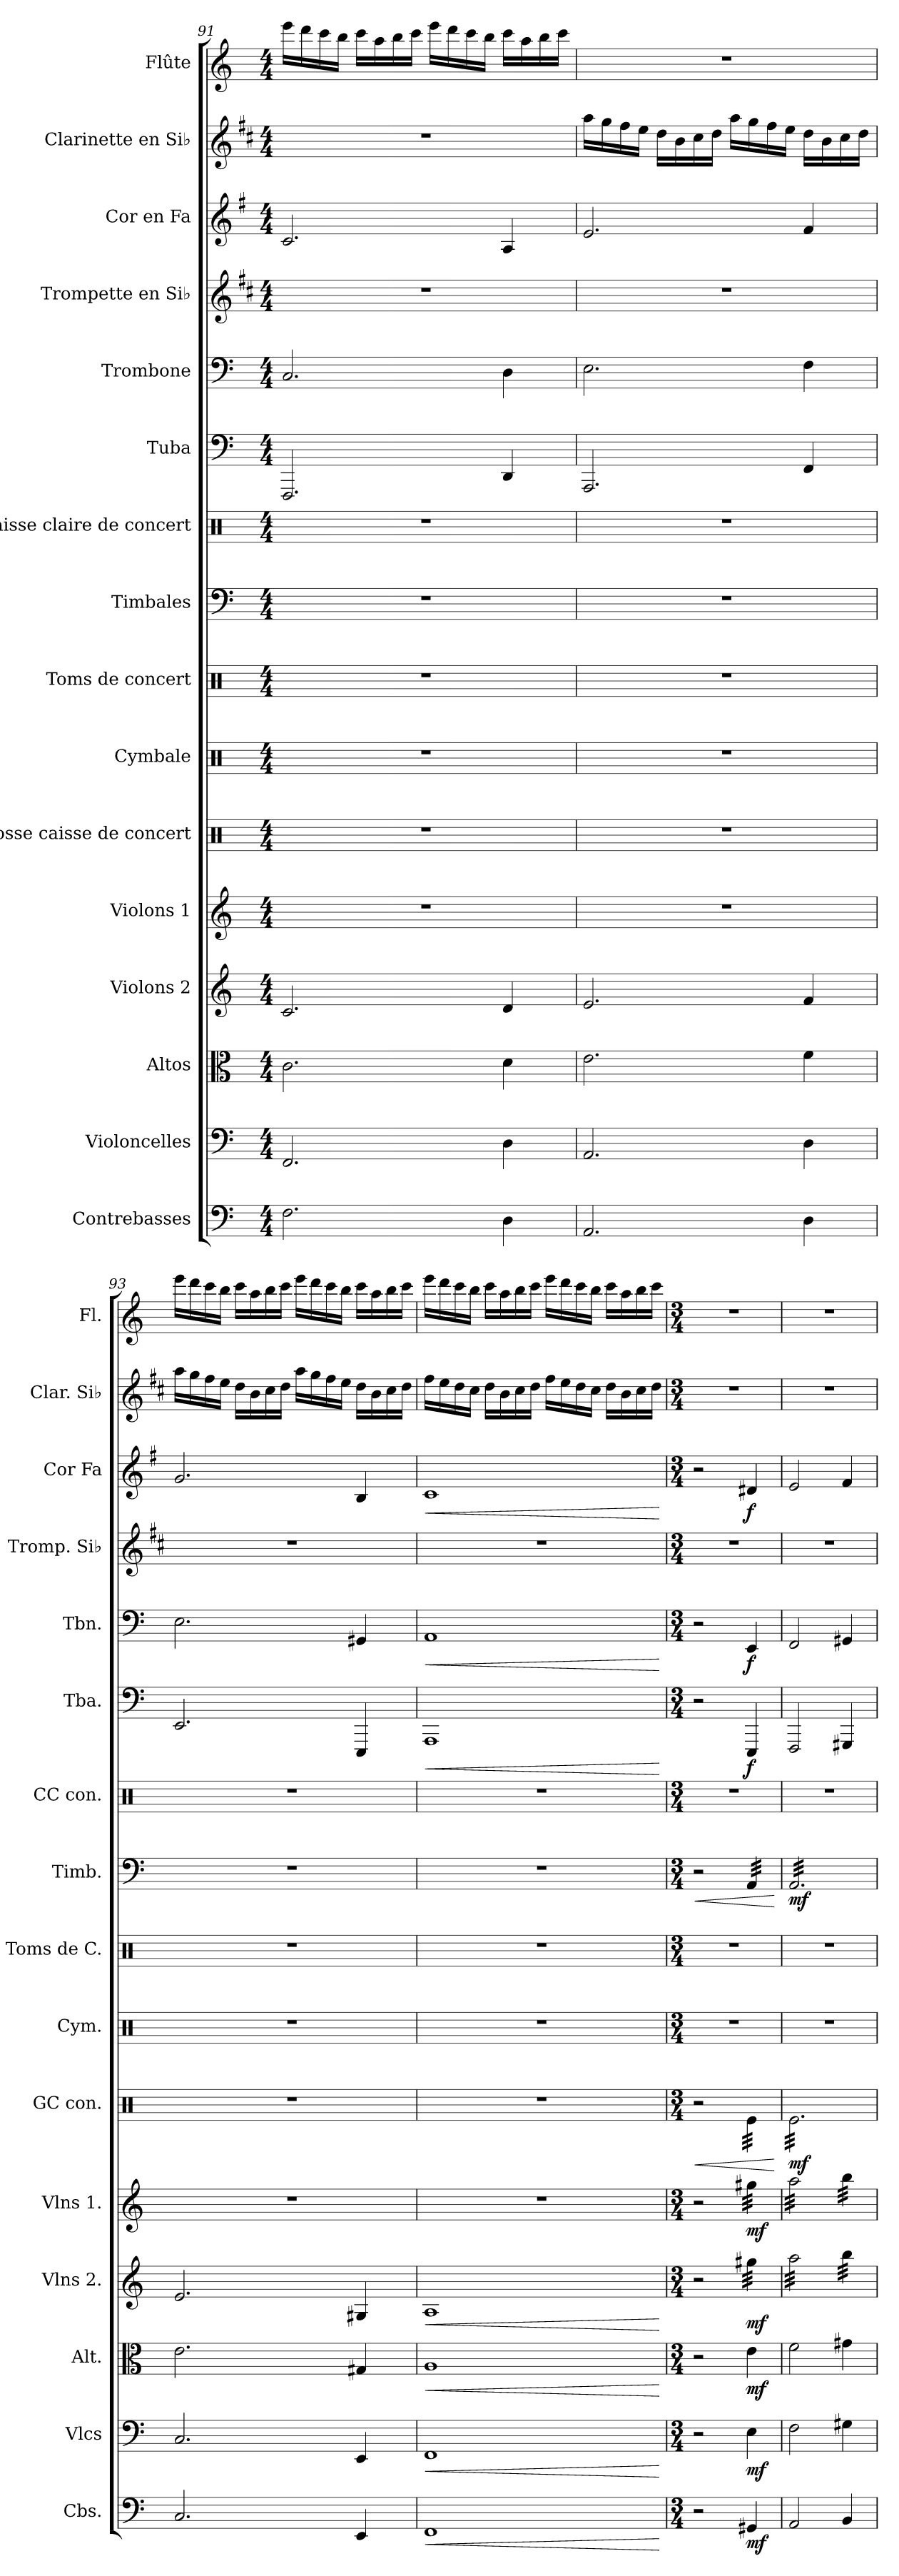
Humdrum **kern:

**kern	**dynam	**kern	**dynam	**kern	**dynam	**kern	**dynam	**kern	**dynam	**kern	**dynam	**kern	**kern	**kern	**dynam	**kern	**kern	**dynam	**kern	**dynam	**kern	**kern	**dynam	**kern	**kern
*part16	*part16	*part15	*part15	*part14	*part14	*part13	*part13	*part12	*part12	*part11	*part11	*part10	*part9	*part8	*part8	*part7	*part6	*part6	*part5	*part5	*part4	*part3	*part3	*part2	*part1
*staff16	*staff16	*staff15	*staff15	*staff14	*staff14	*staff13	*staff13	*staff12	*staff12	*staff11	*staff11	*staff10	*staff9	*staff8	*staff8	*staff7	*staff6	*staff6	*staff5	*staff5	*staff4	*staff3	*staff3	*staff2	*staff1
*I"Contrebasses	*	*I"Violoncelles	*	*I"Altos	*	*I"Violons 2	*	*I"Violons 1	*	*I"Grosse caisse de concert	*	*I"Cymbale	*I"Toms de concert	*I"Timbales	*	*I"Caisse claire de concert	*I"Tuba	*	*I"Trombone	*	*I"Trompette en Si♭	*I"Cor en Fa	*	*I"Clarinette en Si♭	*I"Flûte
*I'Cbs.	*	*I'Vlcs	*	*I'Alt.	*	*I'Vlns 2.	*	*I'Vlns 1.	*	*I'GC con.	*	*I'Cym.	*I'Toms de C.	*I'Timb.	*	*I'CC con.	*I'Tba.	*	*I'Tbn.	*	*I'Tromp. Si♭	*I'Cor Fa	*	*I'Clar. Si♭	*I'Fl.
!!LO:PB:g=z
*clefF4	*	*clefF4	*	*clefC3	*	*clefG2	*	*clefG2	*	*clefX	*	*clefX	*clefX	*clefF4	*	*clefX	*clefF4	*	*clefF4	*	*clefG2	*clefG2	*	*clefG2	*clefG2
*ITrd7c12	*	*	*	*	*	*	*	*	*	*	*	*	*	*	*	*	*	*	*	*	*ITrd1c2	*ITrd4c7	*	*ITrd1c2	*
*k[]	*	*k[]	*	*k[]	*	*k[]	*	*k[]	*	*k[]	*	*k[]	*k[]	*k[]	*	*k[]	*k[]	*	*k[]	*	*k[]	*k[]	*	*k[]	*k[]
*M4/4	*	*M4/4	*	*M4/4	*	*M4/4	*	*M4/4	*	*M4/4	*	*M4/4	*M4/4	*M4/4	*	*M4/4	*M4/4	*	*M4/4	*	*M4/4	*M4/4	*	*M4/4	*M4/4
=91	=91	=91	=91	=91	=91	=91	=91	=91	=91	=91	=91	=91	=91	=91	=91	=91	=91	=91	=91	=91	=91	=91	=91	=91	=91
2.FF\	.	2.FF/	.	2.c\	.	2.c/	.	1r	.	1r	.	1r	1r	1r	.	1r	2.FFF/	.	2.C/	.	1r	2.F/	.	1r	16eee\LL
.	.	.	.	.	.	.	.	.	.	.	.	.	.	.	.	.	.	.	.	.	.	.	.	.	16ddd\
.	.	.	.	.	.	.	.	.	.	.	.	.	.	.	.	.	.	.	.	.	.	.	.	.	16ccc\
.	.	.	.	.	.	.	.	.	.	.	.	.	.	.	.	.	.	.	.	.	.	.	.	.	16bb\JJ
.	.	.	.	.	.	.	.	.	.	.	.	.	.	.	.	.	.	.	.	.	.	.	.	.	16ccc\LL
.	.	.	.	.	.	.	.	.	.	.	.	.	.	.	.	.	.	.	.	.	.	.	.	.	16aa\
.	.	.	.	.	.	.	.	.	.	.	.	.	.	.	.	.	.	.	.	.	.	.	.	.	16bb\
.	.	.	.	.	.	.	.	.	.	.	.	.	.	.	.	.	.	.	.	.	.	.	.	.	16ccc\JJ
.	.	.	.	.	.	.	.	.	.	.	.	.	.	.	.	.	.	.	.	.	.	.	.	.	16eee\LL
.	.	.	.	.	.	.	.	.	.	.	.	.	.	.	.	.	.	.	.	.	.	.	.	.	16ddd\
.	.	.	.	.	.	.	.	.	.	.	.	.	.	.	.	.	.	.	.	.	.	.	.	.	16ccc\
.	.	.	.	.	.	.	.	.	.	.	.	.	.	.	.	.	.	.	.	.	.	.	.	.	16bb\JJ
4DD\	.	4D\	.	4d\	.	4d/	.	.	.	.	.	.	.	.	.	.	4DD/	.	4D\	.	.	4D/	.	.	16ccc\LL
.	.	.	.	.	.	.	.	.	.	.	.	.	.	.	.	.	.	.	.	.	.	.	.	.	16aa\
.	.	.	.	.	.	.	.	.	.	.	.	.	.	.	.	.	.	.	.	.	.	.	.	.	16bb\
.	.	.	.	.	.	.	.	.	.	.	.	.	.	.	.	.	.	.	.	.	.	.	.	.	16ccc\JJ
=92	=92	=92	=92	=92	=92	=92	=92	=92	=92	=92	=92	=92	=92	=92	=92	=92	=92	=92	=92	=92	=92	=92	=92	=92	=92
2.AAA/	.	2.AA/	.	2.e\	.	2.e/	.	1r	.	1r	.	1r	1r	1r	.	1r	2.AAA/	.	2.E\	.	1r	2.A/	.	16gg\LL	1r
.	.	.	.	.	.	.	.	.	.	.	.	.	.	.	.	.	.	.	.	.	.	.	.	16ff\	.
.	.	.	.	.	.	.	.	.	.	.	.	.	.	.	.	.	.	.	.	.	.	.	.	16ee\	.
.	.	.	.	.	.	.	.	.	.	.	.	.	.	.	.	.	.	.	.	.	.	.	.	16dd\JJ	.
.	.	.	.	.	.	.	.	.	.	.	.	.	.	.	.	.	.	.	.	.	.	.	.	16cc\LL	.
.	.	.	.	.	.	.	.	.	.	.	.	.	.	.	.	.	.	.	.	.	.	.	.	16a\	.
.	.	.	.	.	.	.	.	.	.	.	.	.	.	.	.	.	.	.	.	.	.	.	.	16b\	.
.	.	.	.	.	.	.	.	.	.	.	.	.	.	.	.	.	.	.	.	.	.	.	.	16cc\JJ	.
.	.	.	.	.	.	.	.	.	.	.	.	.	.	.	.	.	.	.	.	.	.	.	.	16gg\LL	.
.	.	.	.	.	.	.	.	.	.	.	.	.	.	.	.	.	.	.	.	.	.	.	.	16ff\	.
.	.	.	.	.	.	.	.	.	.	.	.	.	.	.	.	.	.	.	.	.	.	.	.	16ee\	.
.	.	.	.	.	.	.	.	.	.	.	.	.	.	.	.	.	.	.	.	.	.	.	.	16dd\JJ	.
4DD\	.	4D\	.	4f\	.	4f/	.	.	.	.	.	.	.	.	.	.	4FF/	.	4F\	.	.	4B/	.	16cc\LL	.
.	.	.	.	.	.	.	.	.	.	.	.	.	.	.	.	.	.	.	.	.	.	.	.	16a\	.
.	.	.	.	.	.	.	.	.	.	.	.	.	.	.	.	.	.	.	.	.	.	.	.	16b\	.
.	.	.	.	.	.	.	.	.	.	.	.	.	.	.	.	.	.	.	.	.	.	.	.	16cc\JJ	.
!!LO:PB:g=z
=93	=93	=93	=93	=93	=93	=93	=93	=93	=93	=93	=93	=93	=93	=93	=93	=93	=93	=93	=93	=93	=93	=93	=93	=93	=93
2.CC/	.	2.C/	.	2.e\	.	2.e/	.	1r	.	1r	.	1r	1r	1r	.	1r	2.EE/	.	2.E\	.	1r	2.c/	.	16gg\LL	16eee\LL
.	.	.	.	.	.	.	.	.	.	.	.	.	.	.	.	.	.	.	.	.	.	.	.	16ff\	16ddd\
.	.	.	.	.	.	.	.	.	.	.	.	.	.	.	.	.	.	.	.	.	.	.	.	16ee\	16ccc\
.	.	.	.	.	.	.	.	.	.	.	.	.	.	.	.	.	.	.	.	.	.	.	.	16dd\JJ	16bb\JJ
.	.	.	.	.	.	.	.	.	.	.	.	.	.	.	.	.	.	.	.	.	.	.	.	16cc\LL	16ccc\LL
.	.	.	.	.	.	.	.	.	.	.	.	.	.	.	.	.	.	.	.	.	.	.	.	16a\	16aa\
.	.	.	.	.	.	.	.	.	.	.	.	.	.	.	.	.	.	.	.	.	.	.	.	16b\	16bb\
.	.	.	.	.	.	.	.	.	.	.	.	.	.	.	.	.	.	.	.	.	.	.	.	16cc\JJ	16ccc\JJ
.	.	.	.	.	.	.	.	.	.	.	.	.	.	.	.	.	.	.	.	.	.	.	.	16gg\LL	16eee\LL
.	.	.	.	.	.	.	.	.	.	.	.	.	.	.	.	.	.	.	.	.	.	.	.	16ff\	16ddd\
.	.	.	.	.	.	.	.	.	.	.	.	.	.	.	.	.	.	.	.	.	.	.	.	16ee\	16ccc\
.	.	.	.	.	.	.	.	.	.	.	.	.	.	.	.	.	.	.	.	.	.	.	.	16dd\JJ	16bb\JJ
4EEE/	.	4EE/	.	4G#X/	.	4G#X/	.	.	.	.	.	.	.	.	.	.	4EEE/	.	4GG#X/	.	.	4E/	.	16cc\LL	16ccc\LL
.	.	.	.	.	.	.	.	.	.	.	.	.	.	.	.	.	.	.	.	.	.	.	.	16a\	16aa\
.	.	.	.	.	.	.	.	.	.	.	.	.	.	.	.	.	.	.	.	.	.	.	.	16b\	16bb\
.	.	.	.	.	.	.	.	.	.	.	.	.	.	.	.	.	.	.	.	.	.	.	.	16cc\JJ	16ccc\JJ
!!LO:PB:g=z
=94	=94	=94	=94	=94	=94	=94	=94	=94	=94	=94	=94	=94	=94	=94	=94	=94	=94	=94	=94	=94	=94	=94	=94	=94	=94
!	!LO:HP:b	!	!LO:HP:b	!	!	!	!	!	!	!	!	!	!	!	!	!	!	!	!	!	!	!	!	!	!
!	!	!	!LO:HP:n=1:b	!	!LO:HP:b	!	!LO:HP:b	!	!	!	!	!	!	!	!	!	!	!LO:HP:b	!	!LO:HP:b	!	!	!LO:HP:b	!	!
1FFF	<	1FF	< <	1A	<	1A	<	1r	.	1r	.	1r	1r	1r	.	1r	1AAA	<	1AA	<	1r	1F	<	16ee\LL	16eee\LL
.	.	.	.	.	.	.	.	.	.	.	.	.	.	.	.	.	.	.	.	.	.	.	.	16dd\	16ddd\
.	.	.	.	.	.	.	.	.	.	.	.	.	.	.	.	.	.	.	.	.	.	.	.	16cc\	16ccc\
.	.	.	.	.	.	.	.	.	.	.	.	.	.	.	.	.	.	.	.	.	.	.	.	16b\JJ	16bb\JJ
.	.	.	.	.	.	.	.	.	.	.	.	.	.	.	.	.	.	.	.	.	.	.	.	16cc\LL	16ccc\LL
.	.	.	.	.	.	.	.	.	.	.	.	.	.	.	.	.	.	.	.	.	.	.	.	16a\	16aa\
.	.	.	.	.	.	.	.	.	.	.	.	.	.	.	.	.	.	.	.	.	.	.	.	16b\	16bb\
.	.	.	.	.	.	.	.	.	.	.	.	.	.	.	.	.	.	.	.	.	.	.	.	16cc\JJ	16ccc\JJ
.	.	.	.	.	.	.	.	.	.	.	.	.	.	.	.	.	.	.	.	.	.	.	.	16ee\LL	16eee\LL
.	.	.	.	.	.	.	.	.	.	.	.	.	.	.	.	.	.	.	.	.	.	.	.	16dd\	16ddd\
.	.	.	.	.	.	.	.	.	.	.	.	.	.	.	.	.	.	.	.	.	.	.	.	16cc\	16ccc\
.	.	.	.	.	.	.	.	.	.	.	.	.	.	.	.	.	.	.	.	.	.	.	.	16b\JJ	16bb\JJ
.	.	.	.	.	.	.	.	.	.	.	.	.	.	.	.	.	.	.	.	.	.	.	.	16cc\LL	16ccc\LL
.	.	.	.	.	.	.	.	.	.	.	.	.	.	.	.	.	.	.	.	.	.	.	.	16a\	16aa\
.	.	.	.	.	.	.	.	.	.	.	.	.	.	.	.	.	.	.	.	.	.	.	.	16b\	16bb\
.	.	.	.	.	.	.	.	.	.	.	.	.	.	.	.	.	.	.	.	.	.	.	.	16cc\JJ	16ccc\JJ
.	[	.	[	.	[	.	[	.	.	.	.	.	.	.	.	.	.	[	.	[	.	.	[	.	.
=95	=95	=95	=95	=95	=95	=95	=95	=95	=95	=95	=95	=95	=95	=95	=95	=95	=95	=95	=95	=95	=95	=95	=95	=95	=95
*M3/4	*	*M3/4	*	*M3/4	*	*M3/4	*	*M3/4	*	*M3/4	*	*M3/4	*M3/4	*M3/4	*	*M3/4	*M3/4	*	*M3/4	*	*M3/4	*M3/4	*	*M3/4	*M3/4
!	!	!	!	!	!	!	!	!	!	!	!LO:HP:b	!	!	!	!LO:HP:b	!	!	!	!	!	!	!	!	!	!
2r	.	2r	.	2r	.	2r	.	2r	.	2r	<	2.r	2.r	2r	<	2.r	2r	.	2r	.	2.r	2r	.	2.r	2.r
!	!LO:DY:b	!	!LO:DY:n=1:b	!	!LO:DY:b	!	!LO:DY:b	!	!LO:DY:b	!	!	!	!	!	!	!	!	!LO:DY:b	!	!LO:DY:b	!	!	!LO:DY:b	!	!
*	*	*	*	*	*	*tremolo	*	*	*	*	*	*	*	*	*	*	*	*	*	*	*	*	*	*	*
*	*	*	*	*	*	*	*	*tremolo	*	*	*	*	*	*	*	*	*	*	*	*	*	*	*	*	*
*	*	*	*	*	*	*	*	*	*	*tremolo	*	*	*	*	*	*	*	*	*	*	*	*	*	*	*
*	*	*	*	*	*	*	*	*	*	*	*	*	*	*tremolo	*	*	*	*	*	*	*	*	*	*	*
4GGG#X/	mf	4E\	[ mf	4e\	mf	32gg#X\LLL	mf	32gg#X\LLL	mf	32Re\LLL	.	.	.	32AA/LLL	.	.	4EEE/	f	4EE/	f	.	4G#X/	f	.	.
.	.	.	.	.	.	32gg#X\	.	32gg#X\	.	32Re\	.	.	.	32AA/	.	.	.	.	.	.	.	.	.	.	.
.	.	.	.	.	.	32gg#X\	.	32gg#X\	.	32Re\	.	.	.	32AA/	.	.	.	.	.	.	.	.	.	.	.
.	.	.	.	.	.	32gg#X\	.	32gg#X\	.	32Re\	.	.	.	32AA/	.	.	.	.	.	.	.	.	.	.	.
.	.	.	.	.	.	32gg#X\	.	32gg#X\	.	32Re\	.	.	.	32AA/	.	.	.	.	.	.	.	.	.	.	.
.	.	.	.	.	.	32gg#X\	.	32gg#X\	.	32Re\	.	.	.	32AA/	.	.	.	.	.	.	.	.	.	.	.
.	.	.	.	.	.	32gg#X\	.	32gg#X\	.	32Re\	.	.	.	32AA/	.	.	.	.	.	.	.	.	.	.	.
.	.	.	.	.	.	32gg#X\JJJ	.	32gg#X\JJJ	.	32Re\JJJ	.	.	.	32AA/JJJ	.	.	.	.	.	.	.	.	.	.	.
.	.	.	.	.	.	.	.	.	.	.	[	.	.	.	[	.	.	.	.	.	.	.	.	.	.
=96	=96	=96	=96	=96	=96	=96	=96	=96	=96	=96	=96	=96	=96	=96	=96	=96	=96	=96	=96	=96	=96	=96	=96	=96	=96
!	!	!	!	!	!	!	!	!	!	!	!LO:DY:b	!	!	!	!LO:DY:b	!	!	!	!	!	!	!	!	!	!
2AAA/	.	2F\	.	2f\	.	32aa\LLL	.	32aa\LLL	.	32Re\LLL	mf	2.r	2.r	32AA/LLL	mf	2.r	2FFF/	.	2FF/	.	2.r	2A/	.	2.r	2.r
.	.	.	.	.	.	32aa\	.	32aa\	.	32Re\	.	.	.	32AA/	.	.	.	.	.	.	.	.	.	.	.
.	.	.	.	.	.	32aa\	.	32aa\	.	32Re\	.	.	.	32AA/	.	.	.	.	.	.	.	.	.	.	.
.	.	.	.	.	.	32aa\	.	32aa\	.	32Re\	.	.	.	32AA/	.	.	.	.	.	.	.	.	.	.	.
.	.	.	.	.	.	32aa\	.	32aa\	.	32Re\	.	.	.	32AA/	.	.	.	.	.	.	.	.	.	.	.
.	.	.	.	.	.	32aa\	.	32aa\	.	32Re\	.	.	.	32AA/	.	.	.	.	.	.	.	.	.	.	.
.	.	.	.	.	.	32aa\	.	32aa\	.	32Re\	.	.	.	32AA/	.	.	.	.	.	.	.	.	.	.	.
.	.	.	.	.	.	32aa\	.	32aa\	.	32Re\	.	.	.	32AA/	.	.	.	.	.	.	.	.	.	.	.
.	.	.	.	.	.	32aa\	.	32aa\	.	32Re\	.	.	.	32AA/	.	.	.	.	.	.	.	.	.	.	.
.	.	.	.	.	.	32aa\	.	32aa\	.	32Re\	.	.	.	32AA/	.	.	.	.	.	.	.	.	.	.	.
.	.	.	.	.	.	32aa\	.	32aa\	.	32Re\	.	.	.	32AA/	.	.	.	.	.	.	.	.	.	.	.
.	.	.	.	.	.	32aa\	.	32aa\	.	32Re\	.	.	.	32AA/	.	.	.	.	.	.	.	.	.	.	.
.	.	.	.	.	.	32aa\	.	32aa\	.	32Re\	.	.	.	32AA/	.	.	.	.	.	.	.	.	.	.	.
.	.	.	.	.	.	32aa\	.	32aa\	.	32Re\	.	.	.	32AA/	.	.	.	.	.	.	.	.	.	.	.
.	.	.	.	.	.	32aa\	.	32aa\	.	32Re\	.	.	.	32AA/	.	.	.	.	.	.	.	.	.	.	.
.	.	.	.	.	.	32aa\JJJ	.	32aa\JJJ	.	32Re\	.	.	.	32AA/	.	.	.	.	.	.	.	.	.	.	.
4BBB/	.	4G#X\	.	4g#X\	.	32bb\LLL	.	32bb\LLL	.	32Re\	.	.	.	32AA/	.	.	4GGG#X/	.	4GG#X/	.	.	4B/	.	.	.
.	.	.	.	.	.	32bb\	.	32bb\	.	32Re\	.	.	.	32AA/	.	.	.	.	.	.	.	.	.	.	.
.	.	.	.	.	.	32bb\	.	32bb\	.	32Re\	.	.	.	32AA/	.	.	.	.	.	.	.	.	.	.	.
.	.	.	.	.	.	32bb\	.	32bb\	.	32Re\	.	.	.	32AA/	.	.	.	.	.	.	.	.	.	.	.
.	.	.	.	.	.	32bb\	.	32bb\	.	32Re\	.	.	.	32AA/	.	.	.	.	.	.	.	.	.	.	.
.	.	.	.	.	.	32bb\	.	32bb\	.	32Re\	.	.	.	32AA/	.	.	.	.	.	.	.	.	.	.	.
.	.	.	.	.	.	32bb\	.	32bb\	.	32Re\	.	.	.	32AA/	.	.	.	.	.	.	.	.	.	.	.
.	.	.	.	.	.	32bb\JJJ	.	32bb\JJJ	.	32Re\JJJ	.	.	.	32AA/JJJ	.	.	.	.	.	.	.	.	.	.	.
*	*	*	*	*	*	*	*	*	*	*	*	*	*	*Xtremolo	*	*	*	*	*	*	*	*	*	*	*
*	*	*	*	*	*	*	*	*	*	*Xtremolo	*	*	*	*	*	*	*	*	*	*	*	*	*	*	*
*	*	*	*	*	*	*	*	*Xtremolo	*	*	*	*	*	*	*	*	*	*	*	*	*	*	*	*	*
*	*	*	*	*	*	*Xtremolo	*	*	*	*	*	*	*	*	*	*	*	*	*	*	*	*	*	*	*
=	=	=	=	=	=	=	=	=	=	=	=	=	=	=	=	=	=	=	=	=	=	=	=	=	=
*-	*-	*-	*-	*-	*-	*-	*-	*-	*-	*-	*-	*-	*-	*-	*-	*-	*-	*-	*-	*-	*-	*-	*-	*-	*-
